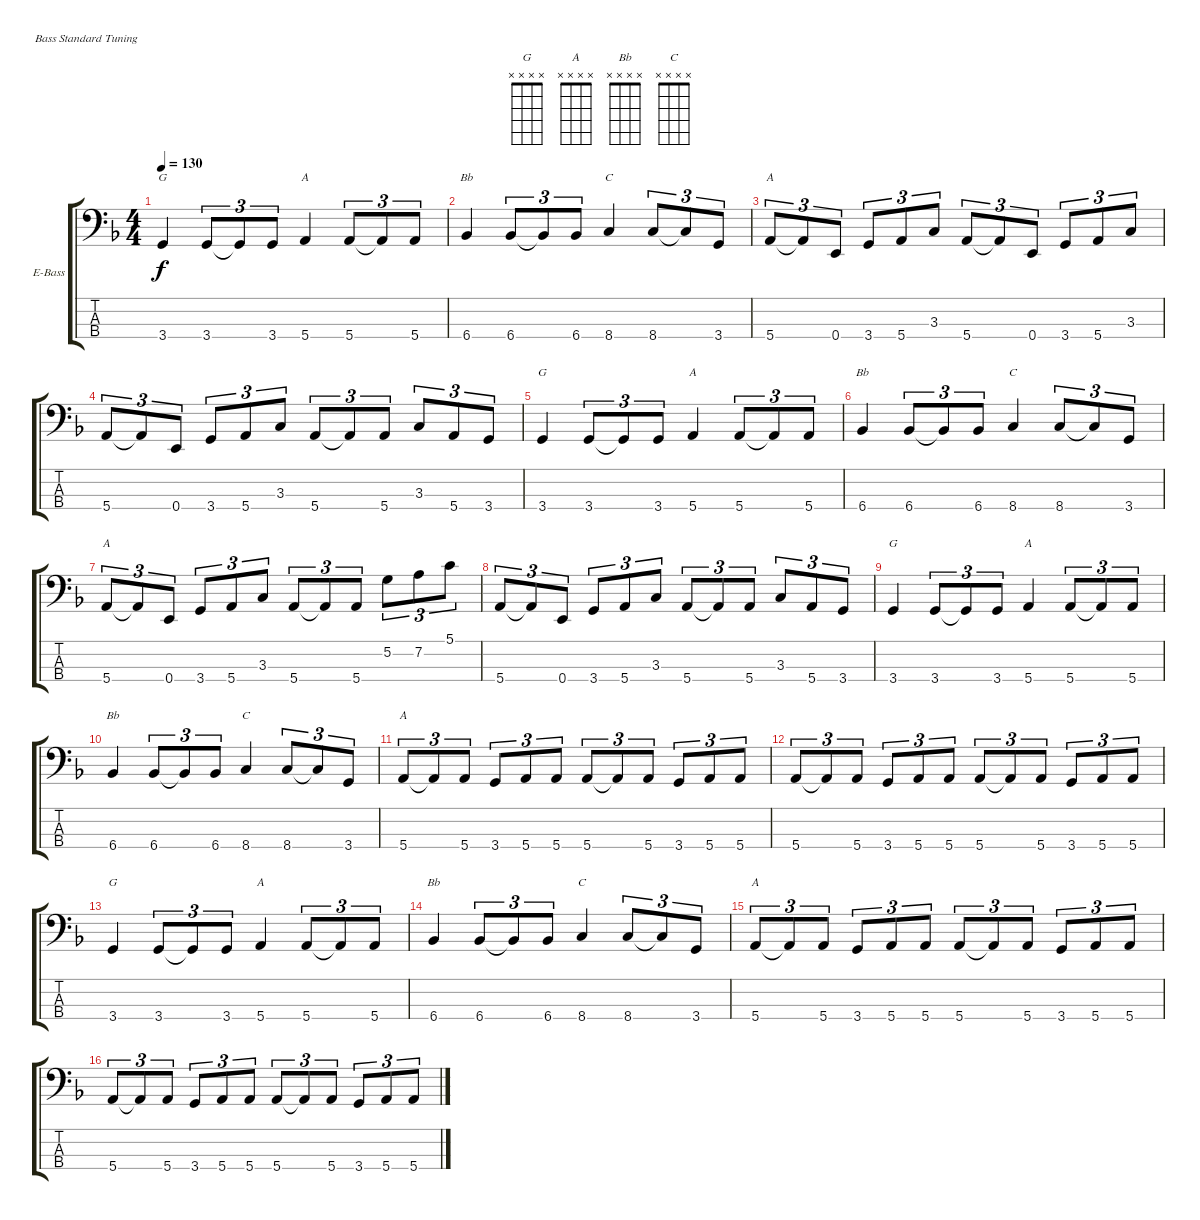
\defaultSystemsLayout 4
\bracketExtendMode groupsimilarinstruments
\firstSystemTrackNameOrientation horizontal
\otherSystemsTrackNameOrientation horizontal
\track ("Nick O'Malley" "E-Bass") {instrument electricbassfinger}
\staff {score tabs}
\tuning (G2 D2 A1 E1)
\chord ("G" x x x x)
\chord ("A" x x x x)
\chord ("Bb" x x x x)
\chord ("C" x x x x)
\ts (4 4)
\tempo 130
\clef f4
\ks f
3.4.4{ch "G" dy f} 3.4.8{tu (3 2)} 3.4{t}.8{tu (3 2)} 3.4.8{tu (3 2)} 5.4.4{ch "A"} 5.4.8{tu (3 2)} 5.4{t}.8{tu (3 2)} 5.4.8{tu (3 2)} |
6.4.4{ch "Bb"} 6.4.8{tu (3 2)} 6.4{t}.8{tu (3 2)} 6.4.8{tu (3 2)} 8.4.4{ch "C"} 8.4.8{tu (3 2)} 8.4{t}.8{tu (3 2)} 3.4.8{tu (3 2)} |
5.4.8{tu (3 2) ch "A"} 5.4{t}.8{tu (3 2)} 0.4.8{tu (3 2)} 3.4.8{tu (3 2)} 5.4.8{tu (3 2)} 3.3.8{tu (3 2)} 5.4.8{tu (3 2)} 5.4{t}.8{tu (3 2)} 0.4.8{tu (3 2)} 3.4.8{tu (3 2)} 5.4.8{tu (3 2)} 3.3.8{tu (3 2)} |
5.4.8{tu (3 2)} 5.4{t}.8{tu (3 2)} 0.4.8{tu (3 2)} 3.4.8{tu (3 2)} 5.4.8{tu (3 2)} 3.3.8{tu (3 2)} 5.4.8{tu (3 2)} 5.4{t}.8{tu (3 2)} 5.4.8{tu (3 2)} 3.3.8{tu (3 2)} 5.4.8{tu (3 2)} 3.4.8{tu (3 2)} |
3.4.4{ch "G"} 3.4.8{tu (3 2)} 3.4{t}.8{tu (3 2)} 3.4.8{tu (3 2)} 5.4.4{ch "A"} 5.4.8{tu (3 2)} 5.4{t}.8{tu (3 2)} 5.4.8{tu (3 2)} |
6.4.4{ch "Bb"} 6.4.8{tu (3 2)} 6.4{t}.8{tu (3 2)} 6.4.8{tu (3 2)} 8.4.4{ch "C"} 8.4.8{tu (3 2)} 8.4{t}.8{tu (3 2)} 3.4.8{tu (3 2)} |
5.4.8{tu (3 2) ch "A"} 5.4{t}.8{tu (3 2)} 0.4.8{tu (3 2)} 3.4.8{tu (3 2)} 5.4.8{tu (3 2)} 3.3.8{tu (3 2)} 5.4.8{tu (3 2)} 5.4{t}.8{tu (3 2)} 5.4.8{tu (3 2)} 5.2.8{tu (3 2)} 7.2.8{tu (3 2)} 5.1.8{tu (3 2)} |
5.4.8{tu (3 2)} 5.4{t}.8{tu (3 2)} 0.4.8{tu (3 2)} 3.4.8{tu (3 2)} 5.4.8{tu (3 2)} 3.3.8{tu (3 2)} 5.4.8{tu (3 2)} 5.4{t}.8{tu (3 2)} 5.4.8{tu (3 2)} 3.3.8{tu (3 2)} 5.4.8{tu (3 2)} 3.4.8{tu (3 2)} |
3.4.4{ch "G"} 3.4.8{tu (3 2)} 3.4{t}.8{tu (3 2)} 3.4.8{tu (3 2)} 5.4.4{ch "A"} 5.4.8{tu (3 2)} 5.4{t}.8{tu (3 2)} 5.4.8{tu (3 2)} |
6.4.4{ch "Bb"} 6.4.8{tu (3 2)} 6.4{t}.8{tu (3 2)} 6.4.8{tu (3 2)} 8.4.4{ch "C"} 8.4.8{tu (3 2)} 8.4{t}.8{tu (3 2)} 3.4.8{tu (3 2)} |
5.4.8{tu (3 2) ch "A"} 5.4{t}.8{tu (3 2)} 5.4.8{tu (3 2)} 3.4.8{tu (3 2)} 5.4.8{tu (3 2)} 5.4.8{tu (3 2)} 5.4.8{tu (3 2)} 5.4{t}.8{tu (3 2)} 5.4.8{tu (3 2)} 3.4.8{tu (3 2)} 5.4.8{tu (3 2)} 5.4.8{tu (3 2)} |
5.4.8{tu (3 2)} 5.4{t}.8{tu (3 2)} 5.4.8{tu (3 2)} 3.4.8{tu (3 2)} 5.4.8{tu (3 2)} 5.4.8{tu (3 2)} 5.4.8{tu (3 2)} 5.4{t}.8{tu (3 2)} 5.4.8{tu (3 2)} 3.4.8{tu (3 2)} 5.4.8{tu (3 2)} 5.4.8{tu (3 2)} |
3.4.4{ch "G"} 3.4.8{tu (3 2)} 3.4{t}.8{tu (3 2)} 3.4.8{tu (3 2)} 5.4.4{ch "A"} 5.4.8{tu (3 2)} 5.4{t}.8{tu (3 2)} 5.4.8{tu (3 2)} |
6.4.4{ch "Bb"} 6.4.8{tu (3 2)} 6.4{t}.8{tu (3 2)} 6.4.8{tu (3 2)} 8.4.4{ch "C"} 8.4.8{tu (3 2)} 8.4{t}.8{tu (3 2)} 3.4.8{tu (3 2)} |
5.4.8{tu (3 2) ch "A"} 5.4{t}.8{tu (3 2)} 5.4.8{tu (3 2)} 3.4.8{tu (3 2)} 5.4.8{tu (3 2)} 5.4.8{tu (3 2)} 5.4.8{tu (3 2)} 5.4{t}.8{tu (3 2)} 5.4.8{tu (3 2)} 3.4.8{tu (3 2)} 5.4.8{tu (3 2)} 5.4.8{tu (3 2)} |
5.4.8{tu (3 2)} 5.4{t}.8{tu (3 2)} 5.4.8{tu (3 2)} 3.4.8{tu (3 2)} 5.4.8{tu (3 2)} 5.4.8{tu (3 2)} 5.4.8{tu (3 2)} 5.4{t}.8{tu (3 2)} 5.4.8{tu (3 2)} 3.4.8{tu (3 2)} 5.4.8{tu (3 2)} 5.4.8{tu (3 2)}
